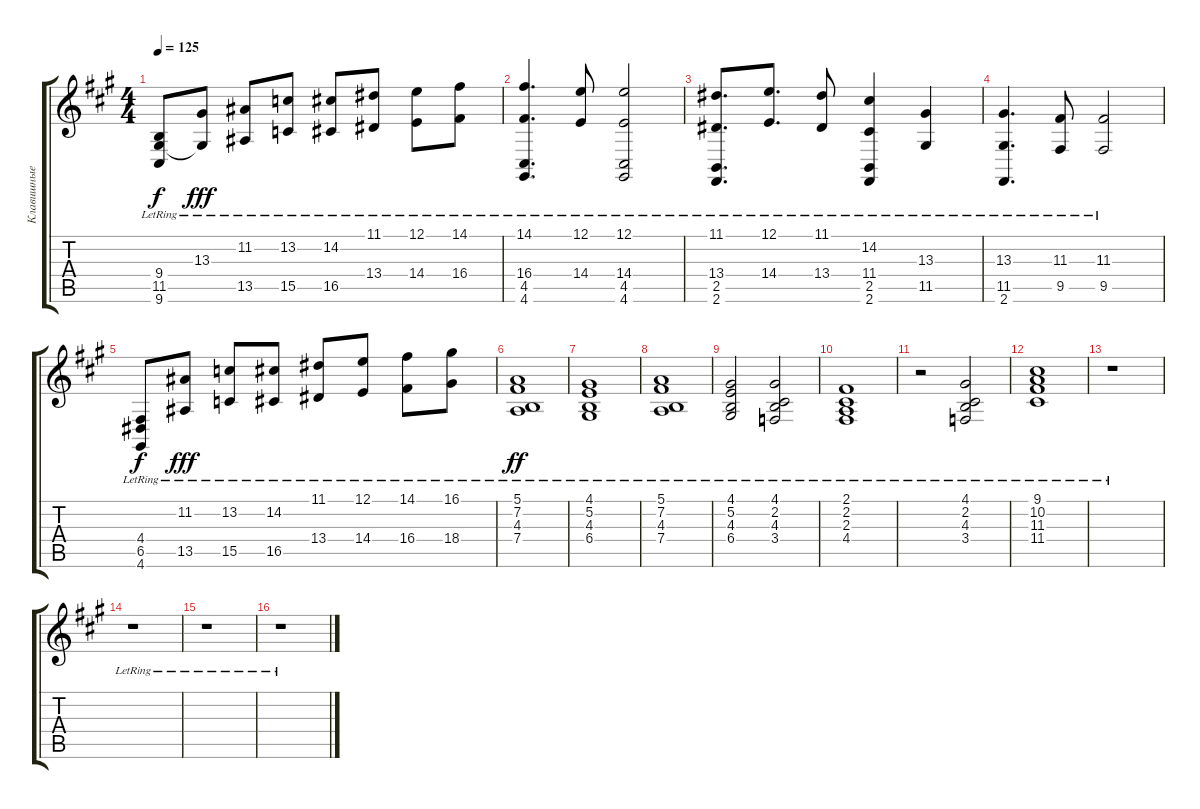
\track ("Клавишные 2" "Клавишные ") {instrument electricgrandpiano}
\staff {score tabs}
\tuning (E4 B3 G3 D3 A2 E2) {hide}
\ts (4 4)
\tempo 125
\clef g2
\ks f#minor
(9.4{lr} 11.5{lr} 9.6{lr}).8{dy f} (13.3{lr} 11.5{t}).8{dy fff} (11.2{lr} 13.5).8 (13.2{lr} 15.5).8 (14.2{lr} 16.5).8 (11.1{lr} 13.4).8 (12.1{lr} 14.4).8 (14.1{lr} 16.4).8 |
(14.1{lr} 16.4 4.5 4.6).4{d} (12.1{lr} 14.4).8 (12.1{lr} 14.4 4.5 4.6).2 |
(11.1{lr} 13.4 2.5 2.6).8{d} (12.1{lr} 14.4).8{d} (11.1{lr} 13.4).8 (14.2{lr} 11.4 2.5 2.6).4 (13.3{lr} 11.5).4 |
(13.3{lr} 11.5 2.6).4{d} (11.3{lr} 9.5).8 (11.3{lr} 9.5).2 |
(4.4{lr} 6.5{lr} 4.6{lr}).8{dy f} (11.2{lr} 13.5).8{dy fff} (13.2{lr} 15.5).8 (14.2{lr} 16.5).8 (11.1{lr} 13.4).8 (12.1{lr} 14.4).8 (14.1{lr} 16.4).8 (16.1{lr} 18.4).8 |
(5.1{lr} 7.2{lr} 4.3{lr} 7.4).1{dy ff} |
(4.1{lr} 5.2{lr} 4.3 6.4{lr}).1 |
(5.1{lr} 7.2{lr} 4.3{lr} 7.4).1 |
(4.1{lr} 5.2{lr} 4.3 6.4{lr}).2 (4.1{lr} 2.2{lr} 4.3{lr} 3.4{lr}).2 |
(2.1{lr} 2.2{lr} 2.3{lr} 4.4{lr}).1 |
r.2 (4.1{lr} 2.2{lr} 4.3{lr} 3.4{lr}).2 |
(9.1{lr} 10.2{lr} 11.3{lr} 11.4{lr}).1 |
r.1 |
r.1 |
r.1 |
r.1
